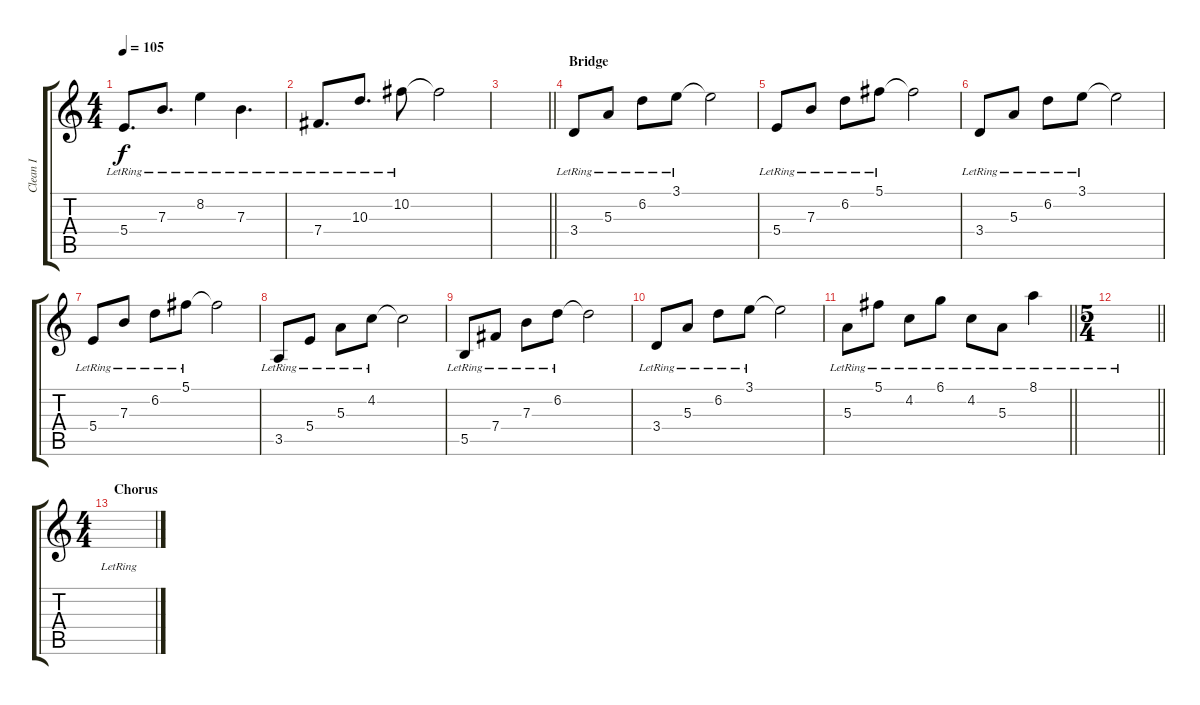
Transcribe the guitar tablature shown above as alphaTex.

\track ("Clean I" "Clean I") {instrument acousticguitarsteel}
\staff {score tabs}
\tuning (Db4 Ab3 E3 B2 Gb2 B1) {hide}
\ts (4 4)
\tempo 105
\clef g2
\ks c
5.4{lr}.8{d dy f} 7.3{lr}.8{d} 8.2{lr}.4 7.3{lr}.4{d} |
7.4{lr}.8{d} 10.3{lr}.8{d} 10.2{lr}.8 10.2{t}.2 |
\barLineRight lightlight
|
\section ("" "Bridge")
3.4{lr}.8 5.3{lr}.8 6.2{lr}.8 3.1{lr}.8 3.1{t}.2 |
5.4{lr}.8 7.3{lr}.8 6.2{lr}.8 5.1{lr}.8 5.1{t}.2 |
3.4{lr}.8 5.3{lr}.8 6.2{lr}.8 3.1{lr}.8 3.1{t}.2 |
5.4{lr}.8 7.3{lr}.8 6.2{lr}.8 5.1{lr}.8 5.1{t}.2 |
3.5{lr}.8 5.4{lr}.8 5.3{lr}.8 4.2{lr}.8 4.2{t}.2 |
5.5{lr}.8 7.4{lr}.8 7.3{lr}.8 6.2{lr}.8 6.2{t}.2 |
3.4{lr}.8 5.3{lr}.8 6.2{lr}.8 3.1{lr}.8 3.1{t}.2 |
\barLineRight lightlight
5.3{lr}.8 5.1{lr}.8 4.2{lr}.8 6.1{lr}.8 4.2{lr}.8 5.3{lr}.8 8.1{lr}.4 |
\ts (5 4)
\barLineRight lightlight
|
\ts (4 4)
\section ("" "Chorus")
